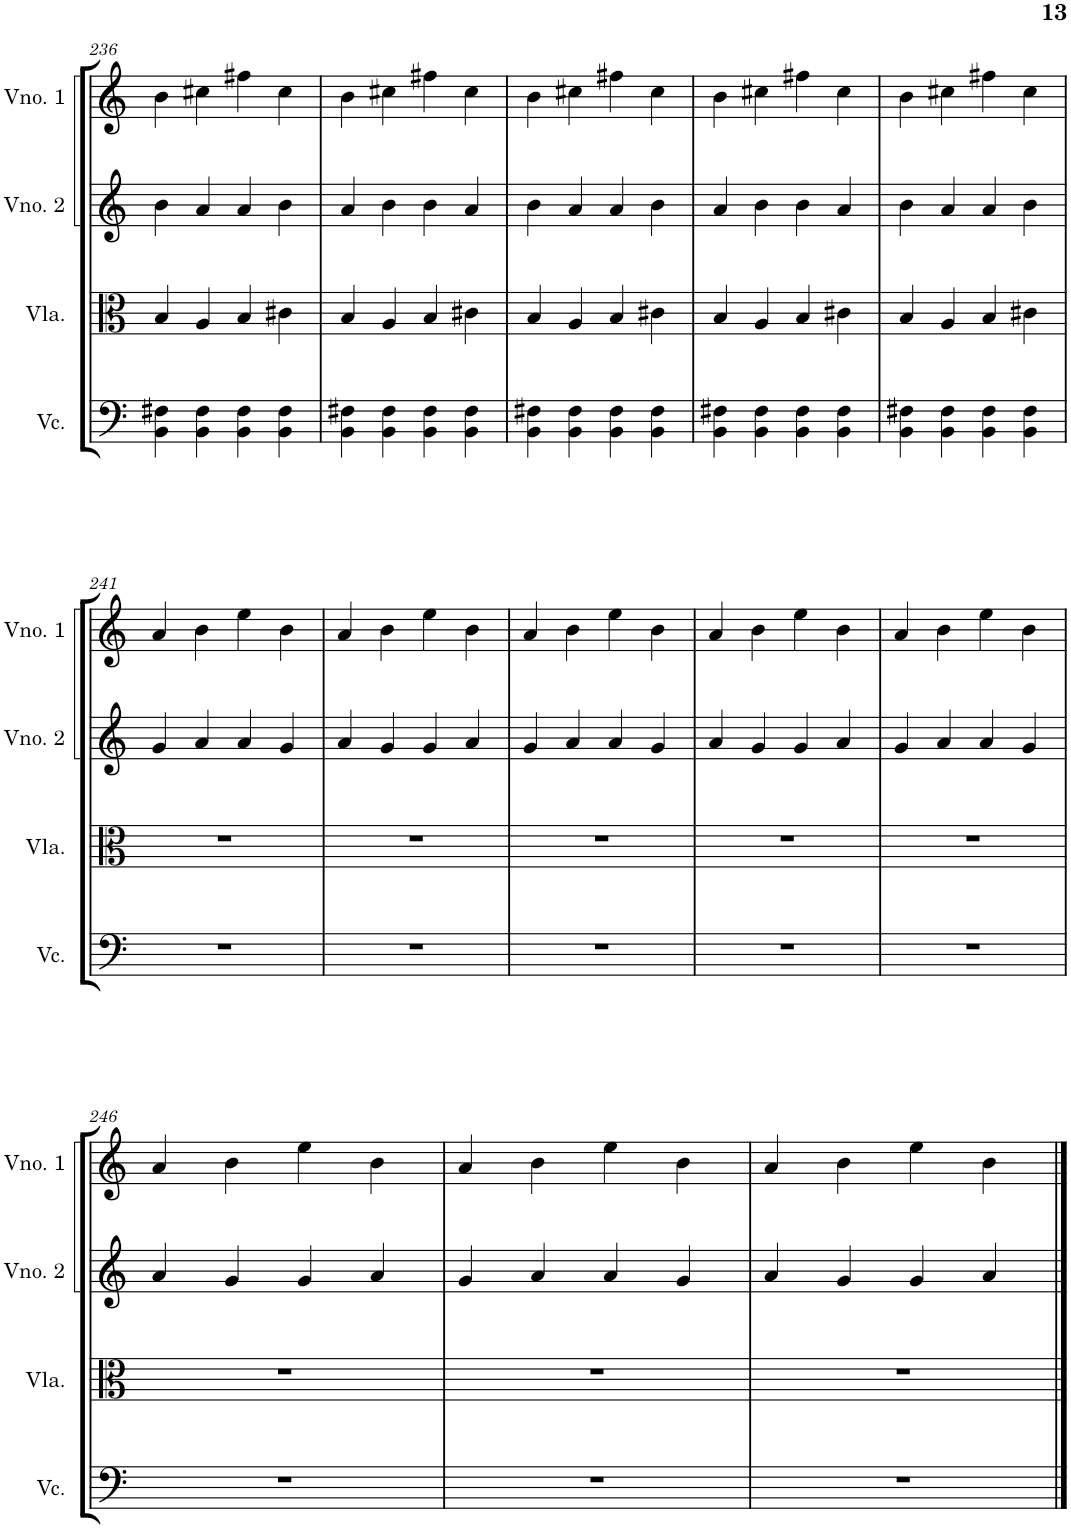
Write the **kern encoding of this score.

**kern	**kern	**kern	**kern
*part4	*part3	*part2	*part1
*staff4	*staff3	*staff2	*staff1
*I"Violoncelo	*I"Viola	*I"Violino 2	*I"Violino 1
*I'Vc.	*I'Vla.	*I'Vno. 2	*I'Vno. 1
!!LO:PB:g=z
*clefF4	*clefC3	*clefG2	*clefG2
*k[]	*k[]	*k[]	*k[]
*M4/4	*M4/4	*M4/4	*M4/4
=236	=236	=236	=236
4BB\ 4F#X\	4B/	4b\	4b\
4BB\ 4F#\	4A/	4a/	4cc#X\
4BB\ 4F#\	4B/	4a/	4ff#X\
4BB\ 4F#\	4c#X\	4b\	4cc#\
=237	=237	=237	=237
4BB\ 4F#X\	4B/	4a/	4b\
4BB\ 4F#\	4A/	4b\	4cc#X\
4BB\ 4F#\	4B/	4b\	4ff#X\
4BB\ 4F#\	4c#X\	4a/	4cc#\
=238	=238	=238	=238
4BB\ 4F#X\	4B/	4b\	4b\
4BB\ 4F#\	4A/	4a/	4cc#X\
4BB\ 4F#\	4B/	4a/	4ff#X\
4BB\ 4F#\	4c#X\	4b\	4cc#\
=239	=239	=239	=239
4BB\ 4F#X\	4B/	4a/	4b\
4BB\ 4F#\	4A/	4b\	4cc#X\
4BB\ 4F#\	4B/	4b\	4ff#X\
4BB\ 4F#\	4c#X\	4a/	4cc#\
=240	=240	=240	=240
4BB\ 4F#X\	4B/	4b\	4b\
4BB\ 4F#\	4A/	4a/	4cc#X\
4BB\ 4F#\	4B/	4a/	4ff#X\
4BB\ 4F#\	4c#X\	4b\	4cc#\
!!LO:LB:g=z
=241	=241	=241	=241
1r	1r	4g/	4a/
.	.	4a/	4b\
.	.	4a/	4ee\
.	.	4g/	4b\
=242	=242	=242	=242
1r	1r	4a/	4a/
.	.	4g/	4b\
.	.	4g/	4ee\
.	.	4a/	4b\
=243	=243	=243	=243
1r	1r	4g/	4a/
.	.	4a/	4b\
.	.	4a/	4ee\
.	.	4g/	4b\
=244	=244	=244	=244
1r	1r	4a/	4a/
.	.	4g/	4b\
.	.	4g/	4ee\
.	.	4a/	4b\
=245	=245	=245	=245
1r	1r	4g/	4a/
.	.	4a/	4b\
.	.	4a/	4ee\
.	.	4g/	4b\
!!LO:LB:g=z
=246	=246	=246	=246
1r	1r	4a/	4a/
.	.	4g/	4b\
.	.	4g/	4ee\
.	.	4a/	4b\
=247	=247	=247	=247
1r	1r	4g/	4a/
.	.	4a/	4b\
.	.	4a/	4ee\
.	.	4g/	4b\
=248	=248	=248	=248
1r	1r	4a/	4a/
.	.	4g/	4b\
.	.	4g/	4ee\
.	.	4a/	4b\
==	==	==	==
*-	*-	*-	*-
